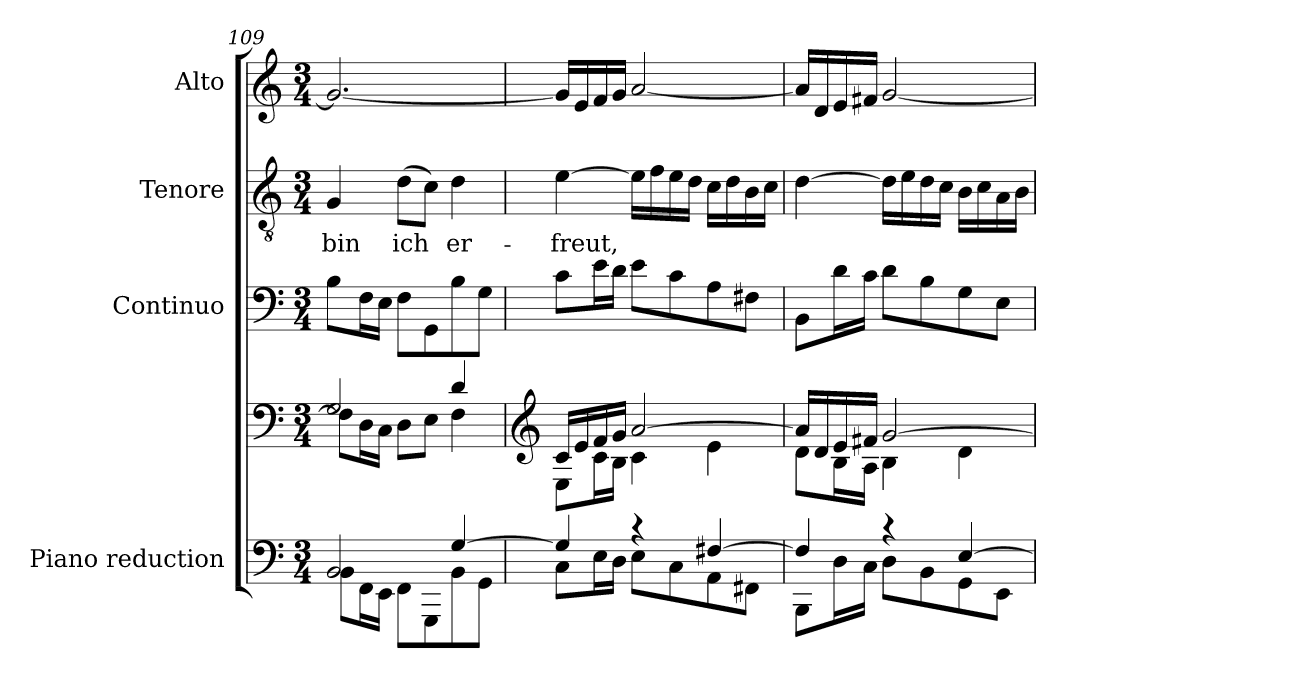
**kern	**kern	**kern	**kern	**text	**kern
*part4	*part4	*part3	*part2	*part2	*part1
*staff5	*staff4	*staff3	*staff2	*staff2	*staff1
*I"Piano reduction	*	*I"Continuo	*I"Tenore	*	*I"Alto
*I'Pno	*	*	*	*	*
*clefF4	*clefF4	*clefF4	*clefGv2	*	*clefG2
*k[]	*k[]	*k[]	*k[]	*	*k[]
*M3/4	*M3/4	*M3/4	*M3/4	*	*M3/4
=109	=109	=109	=109	=109	=109
*^	*^	*	*	*	*
!	!	!	!	!	!	!LO:LY:b	!
2BB/	8BB\L	2G/	8F\L]	8B\L	4G/	bin	2.g/_
.	16FF\L	.	16D\L	16F\L	.	.	.
.	16EE\JJ	.	16C\JJ	16E\JJ	.	.	.
!	!	!	!	!	!	!LO:LY:b	!
.	8FF\L	.	8D\L	8F\L	(8d\L	ich	.
.	8GGG\	.	8E\J	8GG\	8c\J)	.	.
!	!	!	!	!	!	!LO:LY:b	!
[4G/	8BB\	4d/	4F\	8B\	4d\	er-	.
.	8GG\J	.	.	8G\J	.	.	.
=110	=110	=110	=110	=110	=110	=110	=110
*	*	*clefG2	*	*	*	*	*
!	!	!	!	!	!	!LO:LY:b	!
4G/]	8C\L	16c/LL	8E\L	8c\L	[4e\	-freut,	16g/LL]
.	.	16e/	.	.	.	.	16e/
.	16E\L	16f/	16c\L	16e\L	.	.	16f/
.	16D\JJ	16g/JJ	16B\JJ	16d\JJ	.	.	16g/JJ
4r	8E\L	[2a/	4c\	8e\L	16e\LL]	.	[2a/
.	.	.	.	.	16f\	.	.
.	8C\	.	.	8c\	16e\	.	.
.	.	.	.	.	16d\JJ	.	.
[4F#X/	8AA\	.	4e\	8A\	16c\LL	.	.
.	.	.	.	.	16d\	.	.
.	8FF#X\J	.	.	8F#X\J	16B\	.	.
.	.	.	.	.	16c\JJ	.	.
!!LO:LB:g=z
=111	=111	=111	=111	=111	=111	=111	=111
4F#/]	8BBB\L	16a/LL]	8d\L	8BB\L	[4d\	.	16a/LL]
.	.	16d/	.	.	.	.	16d/
.	16D\L	16e/	16B\L	16d\L	.	.	16e/
.	16C\JJ	16f#X/JJ	16A\JJ	16c\JJ	.	.	16f#X/JJ
4r	8D\L	[2g/	4B\	8d\L	16d\LL]	.	[2g/
.	.	.	.	.	16e\	.	.
.	8BB\	.	.	8B\	16d\	.	.
.	.	.	.	.	16c\JJ	.	.
[4E/	8GG\	.	4d\	8G\	16B\LL	.	.
.	.	.	.	.	16c\	.	.
.	8EE\J	.	.	8E\J	16A\	.	.
.	.	.	.	.	16B\JJ	.	.
*v	*v	*	*	*	*	*	*
*	*v	*v	*	*	*	*
=	=	=	=	=	=
*-	*-	*-	*-	*-	*-
